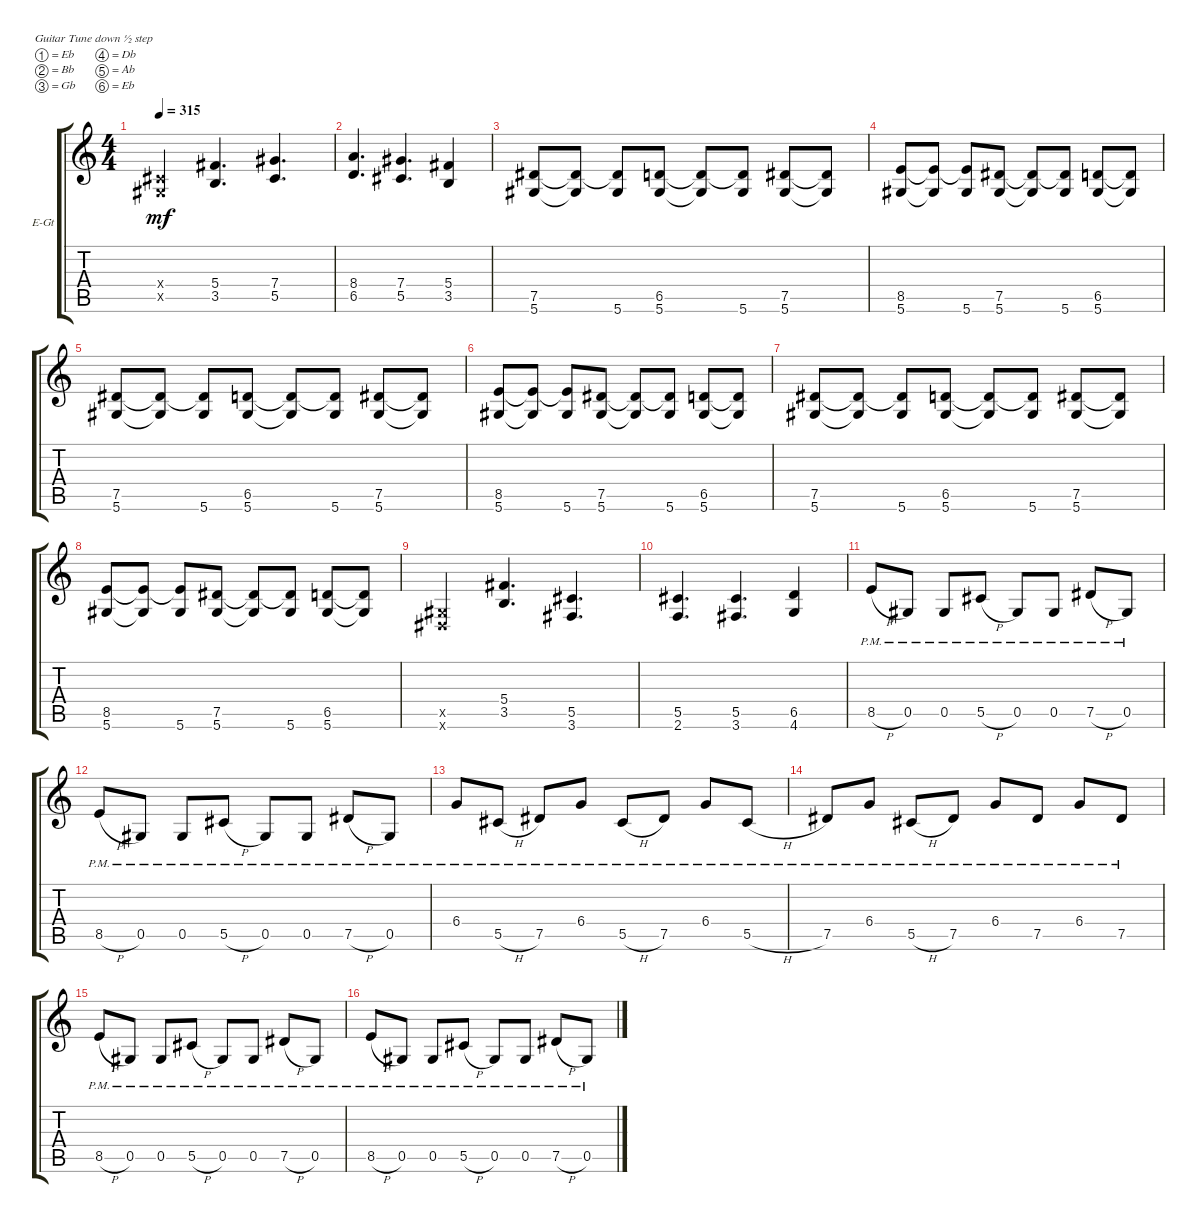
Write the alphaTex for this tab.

\bracketExtendMode groupsimilarinstruments
\firstSystemTrackNameOrientation horizontal
\otherSystemsTrackNameOrientation horizontal
\track ("left" "E-Gt") {instrument distortionguitar}
\staff {score tabs}
\tuning (Eb4 Bb3 Gb3 Db3 Ab2 Eb2)
\ts (4 4)
\tempo 315
\clef g2
\ks c
(0.5{x} 0.4{x}).4{dy mf} (3.5 5.4).4{d} (5.5 7.4).4{d} |
(6.5 8.4).4{d} (5.5 7.4).4{d} (3.5 5.4).4 |
(7.5 5.6).8 (7.5{t} 5.6{t}).8 (5.6 7.5{t}).8 (6.5 5.6).8 (6.5{t} 5.6{t}).8 (5.6 6.5{t}).8 (7.5 5.6).8 (7.5{t} 5.6{t}).8 |
(8.5 5.6).8 (5.6{t} 8.5{t}).8 (5.6 8.5{t}).8 (5.6 7.5).8 (5.6{t} 7.5{t}).8 (5.6 7.5{t}).8 (5.6 6.5).8 (5.6{t} 6.5{t}).8 |
(7.5 5.6).8 (7.5{t} 5.6{t}).8 (5.6 7.5{t}).8 (6.5 5.6).8 (6.5{t} 5.6{t}).8 (5.6 6.5{t}).8 (7.5 5.6).8 (7.5{t} 5.6{t}).8 |
(8.5 5.6).8 (5.6{t} 8.5{t}).8 (5.6 8.5{t}).8 (5.6 7.5).8 (5.6{t} 7.5{t}).8 (5.6 7.5{t}).8 (5.6 6.5).8 (5.6{t} 6.5{t}).8 |
(7.5 5.6).8 (7.5{t} 5.6{t}).8 (5.6 7.5{t}).8 (6.5 5.6).8 (6.5{t} 5.6{t}).8 (5.6 6.5{t}).8 (7.5 5.6).8 (7.5{t} 5.6{t}).8 |
(8.5 5.6).8 (5.6{t} 8.5{t}).8 (5.6 8.5{t}).8 (5.6 7.5).8 (5.6{t} 7.5{t}).8 (5.6 7.5{t}).8 (5.6 6.5).8 (5.6{t} 6.5{t}).8 |
(0.6{x} 0.5{x}).4 (3.5 5.4).4{d} (3.6 5.5).4{d} |
(2.6 5.5).4{d} (3.6 5.5).4{d} (4.6 6.5).4 |
8.5{h pm}.8 0.5{pm}.8 0.5{pm}.8 5.5{h pm}.8 0.5{pm}.8 0.5{pm}.8 7.5{h pm}.8 0.5{pm}.8 |
8.5{h pm}.8 0.5{pm}.8 0.5{pm}.8 5.5{h pm}.8 0.5{pm}.8 0.5{pm}.8 7.5{h pm}.8 0.5{pm}.8 |
6.4{pm}.8 5.5{h pm}.8 7.5{pm}.8 6.4{pm}.8 5.5{h pm}.8 7.5{pm}.8 6.4{pm}.8 5.5{h pm}.8 |
7.5{pm}.8 6.4{pm}.8 5.5{h pm}.8 7.5{pm}.8 6.4{pm}.8 7.5{pm}.8 6.4{pm}.8 7.5{pm}.8 |
8.5{h pm}.8 0.5{pm}.8 0.5{pm}.8 5.5{h pm}.8 0.5{pm}.8 0.5{pm}.8 7.5{h pm}.8 0.5{pm}.8 |
8.5{h pm}.8 0.5{pm}.8 0.5{pm}.8 5.5{h pm}.8 0.5{pm}.8 0.5{pm}.8 7.5{h pm}.8 0.5{pm}.8
